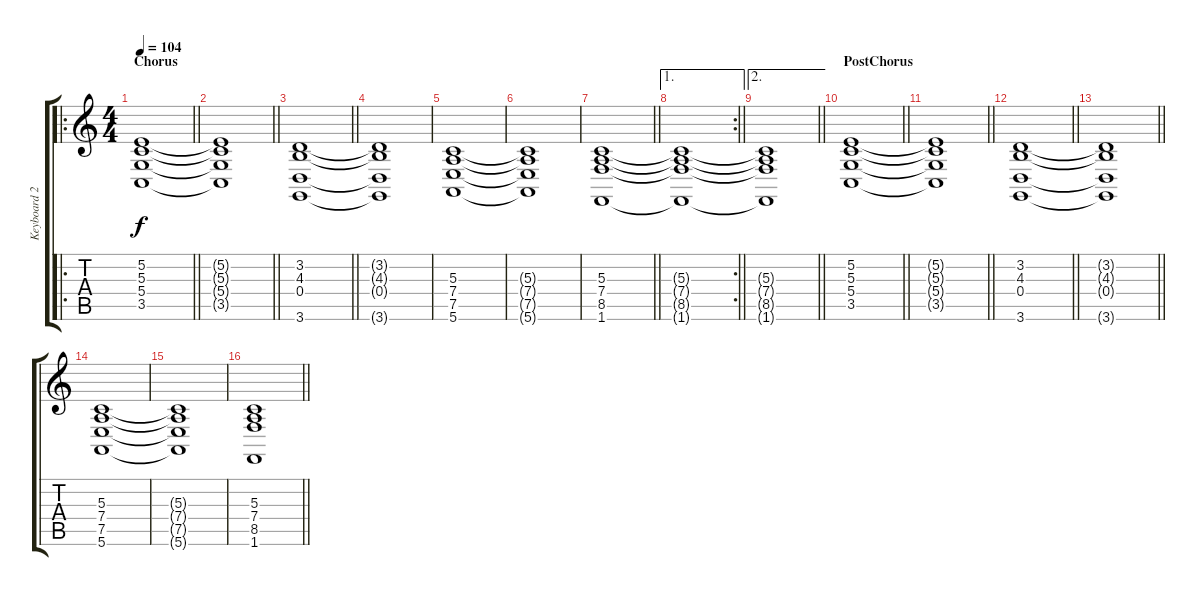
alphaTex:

\track ("Keyboard 2" "Keyboard 2") {instrument choiraahs}
\staff {score tabs}
\tuning (E4 B3 G3 D3 A2 E2) {hide}
\ro
\ts (4 4)
\section ("" "Chorus")
\tempo 104
\clef g2
\barLineRight lightlight
\ks c
(5.2 5.3 5.4 3.5).1{dy f} |
\barLineRight lightlight
(5.2{t} 5.3{t} 5.4{t} 3.5{t}).1 |
\barLineRight lightlight
(3.2 4.3 0.4 3.6).1 |
(3.2{t} 4.3{t} 0.4{t} 3.6{t}).1 |
(5.3 7.4 7.5 5.6).1 |
(5.3{t} 7.4{t} 7.5{t} 5.6{t}).1 |
\barLineRight lightlight
(5.3 7.4 8.5 1.6).1 |
\ae 1
\rc 2
\barLineRight lightlight
(5.3{t} 7.4{t} 8.5{t} 1.6{t}).1 |
\ae 2
\barLineRight lightlight
(5.3{t} 7.4{t} 8.5{t} 1.6{t}).1 |
\section ("" "PostChorus")
\barLineRight lightlight
(5.2 5.3 5.4 3.5).1 |
\barLineRight lightlight
(5.2{t} 5.3{t} 5.4{t} 3.5{t}).1 |
\barLineRight lightlight
(3.2 4.3 0.4 3.6).1 |
\barLineRight lightlight
(3.2{t} 4.3{t} 0.4{t} 3.6{t}).1 |
(5.3 7.4 7.5 5.6).1 |
(5.3{t} 7.4{t} 7.5{t} 5.6{t}).1 |
\barLineRight lightlight
(5.3 7.4 8.5 1.6).1
